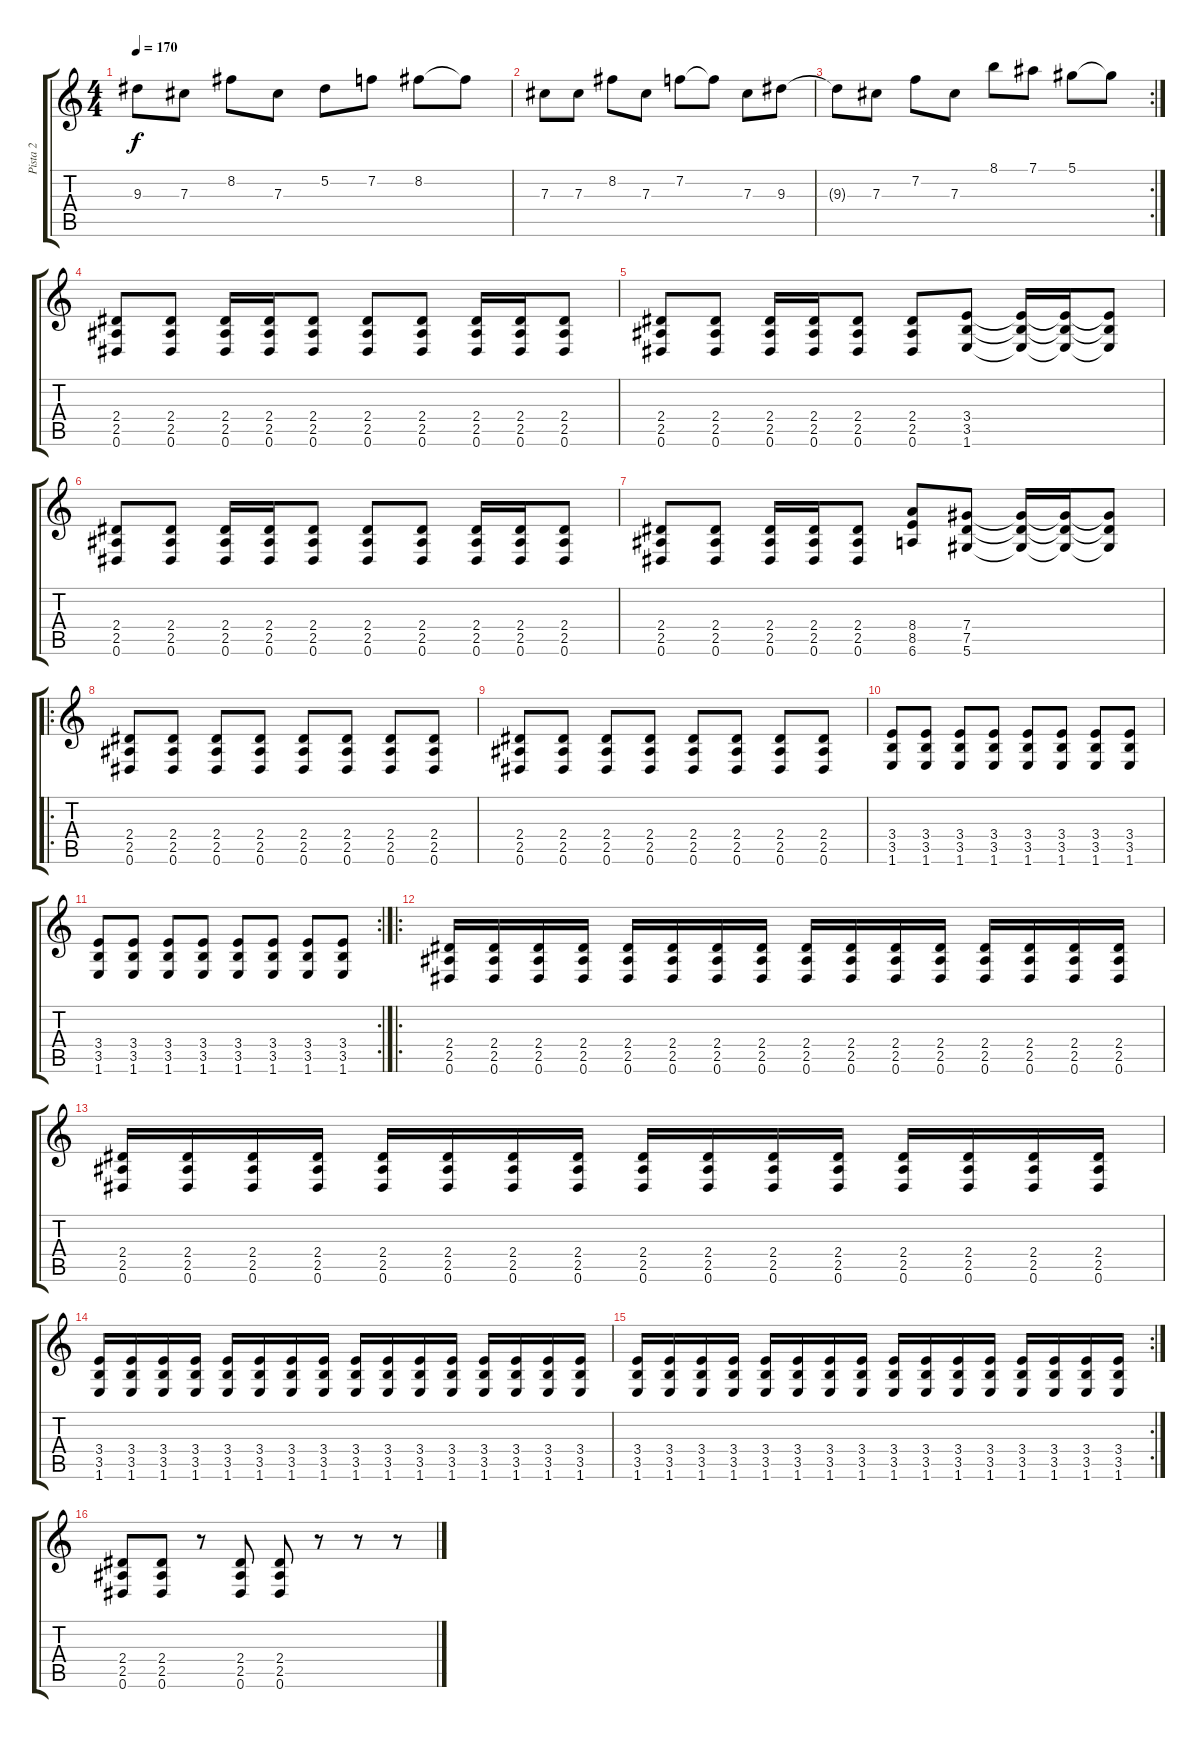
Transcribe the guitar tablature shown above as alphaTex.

\track ("Pista 2" "Pista 2") {instrument distortionguitar}
\staff {score tabs}
\tuning (Eb4 Bb3 Gb3 Db3 Ab2 Eb2) {hide}
\ts (4 4)
\tempo 170
\clef g2
\ks c
9.3{t}.8{dy f} 7.3.8 8.2.8 7.3.8 5.2.8 7.2.8 8.2.8 8.2{t}.8 |
7.3.8{volume 16} 7.3.8 8.2.8 7.3.8 7.2.8 7.2{t}.8 7.3.8 9.3.8 |
\rc 2
9.3{t}.8 7.3.8 7.2.8 7.3.8 8.1.8 7.1.8 5.1.8 5.1{t}.8 |
(2.4 2.5 0.6).8 (2.4 2.5 0.6).8 (2.4 2.5 0.6).16 (2.4 2.5 0.6).16 (2.4 2.5 0.6).8 (2.4 2.5 0.6).8 (2.4 2.5 0.6).8 (2.4 2.5 0.6).16 (2.4 2.5 0.6).16 (2.4 2.5 0.6).8 |
(2.4 2.5 0.6).8 (2.4 2.5 0.6).8 (2.4 2.5 0.6).16 (2.4 2.5 0.6).16 (2.4 2.5 0.6).8 (2.4 2.5 0.6).8 (3.4 3.5 1.6).8 (3.4{t} 3.5{t} 1.6{t}).16 (3.4{t} 3.5{t} 1.6{t}).16 (3.4{t} 3.5{t} 1.6{t}).8 |
(2.4 2.5 0.6).8 (2.4 2.5 0.6).8 (2.4 2.5 0.6).16 (2.4 2.5 0.6).16 (2.4 2.5 0.6).8 (2.4 2.5 0.6).8 (2.4 2.5 0.6).8 (2.4 2.5 0.6).16 (2.4 2.5 0.6).16 (2.4 2.5 0.6).8 |
(2.4 2.5 0.6).8 (2.4 2.5 0.6).8 (2.4 2.5 0.6).16 (2.4 2.5 0.6).16 (2.4 2.5 0.6).8 (8.4 8.5 6.6).8 (7.4 7.5 5.6).8 (7.4{t} 7.5{t} 5.6{t}).16 (7.4{t} 7.5{t} 5.6{t}).16 (7.4{t} 7.5{t} 5.6{t}).8 |
\ro
(2.4 2.5 0.6).8{balance 0} (2.4 2.5 0.6).8 (2.4 2.5 0.6).8 (2.4 2.5 0.6).8 (2.4 2.5 0.6).8 (2.4 2.5 0.6).8 (2.4 2.5 0.6).8 (2.4 2.5 0.6).8 |
(2.4 2.5 0.6).8{balance 0} (2.4 2.5 0.6).8 (2.4 2.5 0.6).8 (2.4 2.5 0.6).8 (2.4 2.5 0.6).8 (2.4 2.5 0.6).8 (2.4 2.5 0.6).8 (2.4 2.5 0.6).8 |
(3.4 3.5 1.6).8{balance 0} (3.4 3.5 1.6).8 (3.4 3.5 1.6).8 (3.4 3.5 1.6).8 (3.4 3.5 1.6).8 (3.4 3.5 1.6).8 (3.4 3.5 1.6).8 (3.4 3.5 1.6).8 |
\rc 2
(3.4 3.5 1.6).8{balance 0} (3.4 3.5 1.6).8 (3.4 3.5 1.6).8 (3.4 3.5 1.6).8 (3.4 3.5 1.6).8 (3.4 3.5 1.6).8 (3.4 3.5 1.6).8 (3.4 3.5 1.6).8 |
\ro
(2.4 2.5 0.6).16 (2.4 2.5 0.6).16 (2.4 2.5 0.6).16 (2.4 2.5 0.6).16 (2.4 2.5 0.6).16 (2.4 2.5 0.6).16 (2.4 2.5 0.6).16 (2.4 2.5 0.6).16 (2.4 2.5 0.6).16 (2.4 2.5 0.6).16 (2.4 2.5 0.6).16 (2.4 2.5 0.6).16 (2.4 2.5 0.6).16 (2.4 2.5 0.6).16 (2.4 2.5 0.6).16 (2.4 2.5 0.6).16 |
(2.4 2.5 0.6).16 (2.4 2.5 0.6).16 (2.4 2.5 0.6).16 (2.4 2.5 0.6).16 (2.4 2.5 0.6).16 (2.4 2.5 0.6).16 (2.4 2.5 0.6).16 (2.4 2.5 0.6).16 (2.4 2.5 0.6).16 (2.4 2.5 0.6).16 (2.4 2.5 0.6).16 (2.4 2.5 0.6).16 (2.4 2.5 0.6).16 (2.4 2.5 0.6).16 (2.4 2.5 0.6).16 (2.4 2.5 0.6).16 |
(3.4 3.5 1.6).16 (3.4 3.5 1.6).16 (3.4 3.5 1.6).16 (3.4 3.5 1.6).16 (3.4 3.5 1.6).16 (3.4 3.5 1.6).16 (3.4 3.5 1.6).16 (3.4 3.5 1.6).16 (3.4 3.5 1.6).16 (3.4 3.5 1.6).16 (3.4 3.5 1.6).16 (3.4 3.5 1.6).16 (3.4 3.5 1.6).16 (3.4 3.5 1.6).16 (3.4 3.5 1.6).16 (3.4 3.5 1.6).16 |
\rc 2
(3.4 3.5 1.6).16 (3.4 3.5 1.6).16 (3.4 3.5 1.6).16 (3.4 3.5 1.6).16 (3.4 3.5 1.6).16 (3.4 3.5 1.6).16 (3.4 3.5 1.6).16 (3.4 3.5 1.6).16 (3.4 3.5 1.6).16 (3.4 3.5 1.6).16 (3.4 3.5 1.6).16 (3.4 3.5 1.6).16 (3.4 3.5 1.6).16 (3.4 3.5 1.6).16 (3.4 3.5 1.6).16 (3.4 3.5 1.6).16 |
(2.4 2.5 0.6).8 (2.4 2.5 0.6).8 r.8 (2.4 2.5 0.6).8 (2.4 2.5 0.6).8 r.8 r.8 r.8
